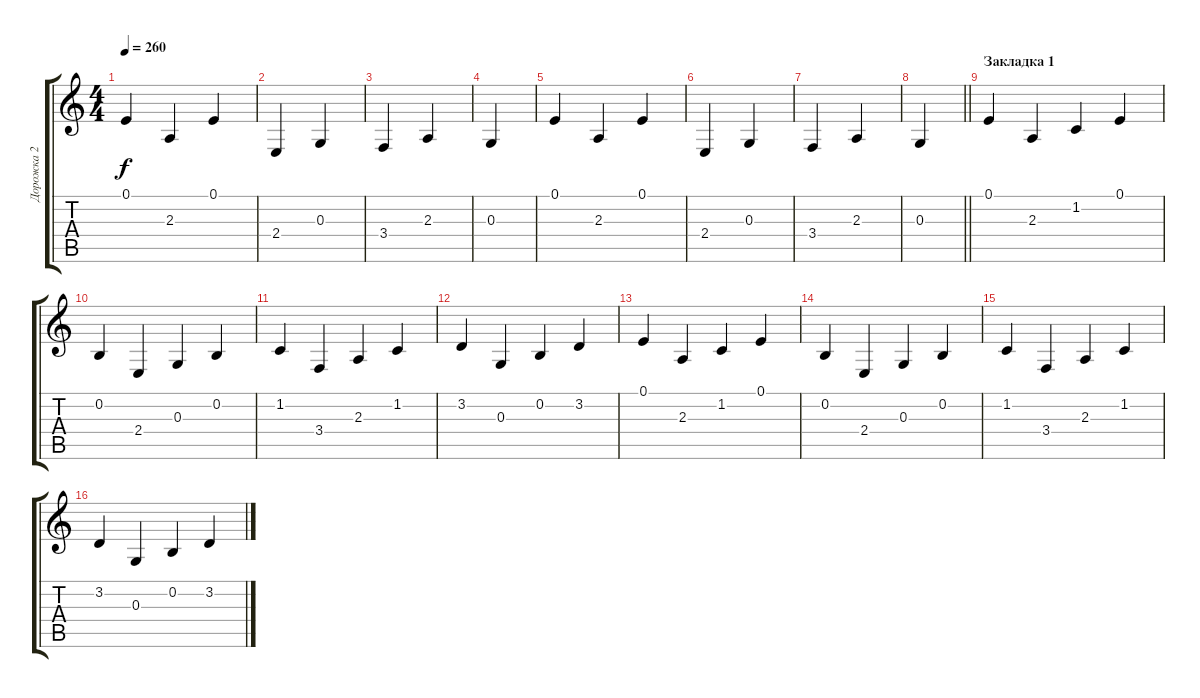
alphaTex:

\track ("Дорожка 2" "Дорожка 2") {instrument vibraphone}
\staff {score tabs}
\tuning (E4 B3 G3 D3 A2 E2) {hide}
\ts (4 4)
\tempo 260
\clef g2
\ks c
0.1.4{dy f} 2.3.4 0.1.4 |
2.4.4 0.3.4 |
3.4.4 2.3.4 |
0.3.4 |
0.1.4 2.3.4 0.1.4 |
2.4.4 0.3.4 |
3.4.4 2.3.4 |
\barLineRight lightlight
0.3.4 |
\section ("" "Закладка 1")
0.1.4 2.3.4 1.2.4 0.1.4 |
0.2.4 2.4.4 0.3.4 0.2.4 |
1.2.4 3.4.4 2.3.4 1.2.4 |
3.2.4 0.3.4 0.2.4 3.2.4 |
0.1.4 2.3.4 1.2.4 0.1.4 |
0.2.4 2.4.4 0.3.4 0.2.4 |
1.2.4 3.4.4 2.3.4 1.2.4 |
3.2.4 0.3.4 0.2.4 3.2.4
